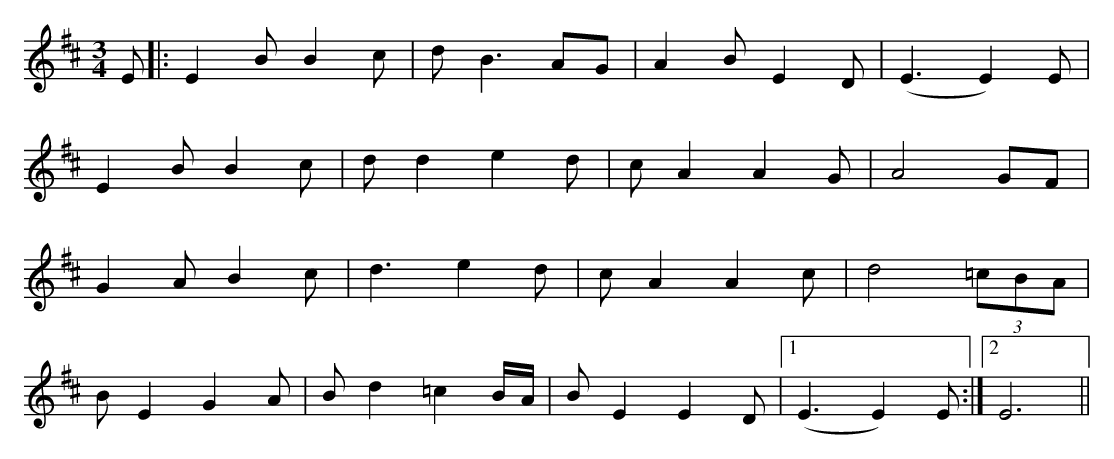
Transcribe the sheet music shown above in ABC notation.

X:1
M:3/4
K:Edor
E|: E2 B B2 c| d B3 AG| A2 B E2 D| (E3E2) E|
 E2 B B2 c| d d2 e2 d| c A2 A2 G|A4 GF|
 G2 A B2 c| d3 e2 d| c A2 A2 c| d4 (3=cBA|
 B E2 G2 A|B d2 =c2 B/A/| B E2 E2 D|1 (E3E2) E:|2 E6||
